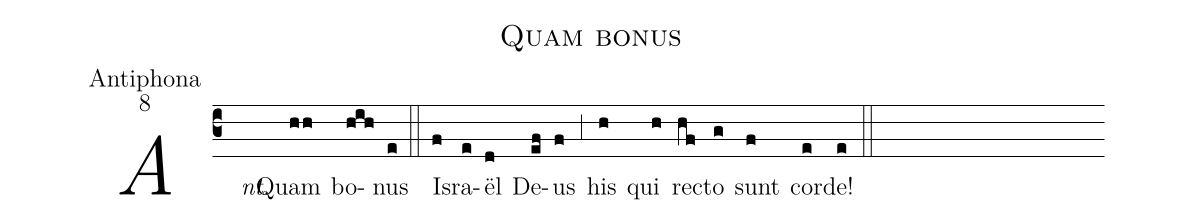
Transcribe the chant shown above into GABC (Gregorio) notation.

name:Quam bonus;
office-part:Antiphona;
mode:8;
%%
(c3) <i>Ant.</i>() Quam(hh) bo(hih)nus(e) (::) Is(f)ra(e)ël(d) De(ef)us(f) (;3) his(h) qui(h) re(hf)cto(g) sunt(f) cor(e)de!(e) (::)
